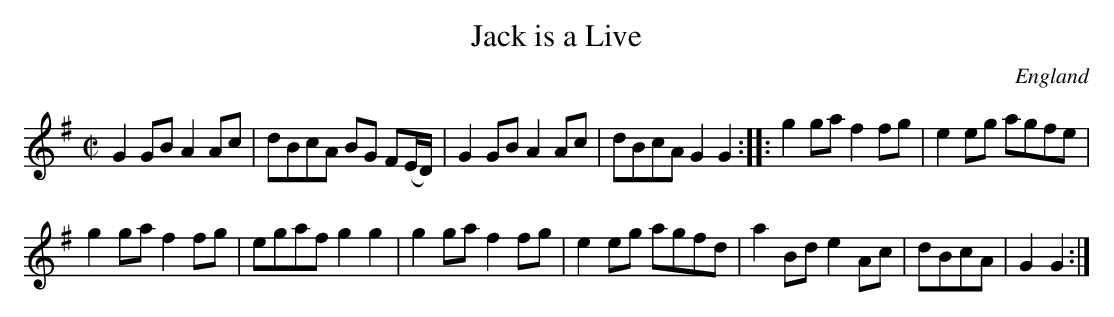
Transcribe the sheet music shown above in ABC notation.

X:1
T:Jack is a Live
L:1/8
M:C|
O:England
K:G
G2GB A2Ac | dBcA BG F(E/D/) | G2GB A2Ac | dBcA G2G2 :: \
g2ga f2fg | e2eg agfe | ! g2ga f2fg | egaf g2g2 |\
g2ga f2fg | e2eg agfd |   a2Bd e2Ac | dBcA | G2G2 :|
